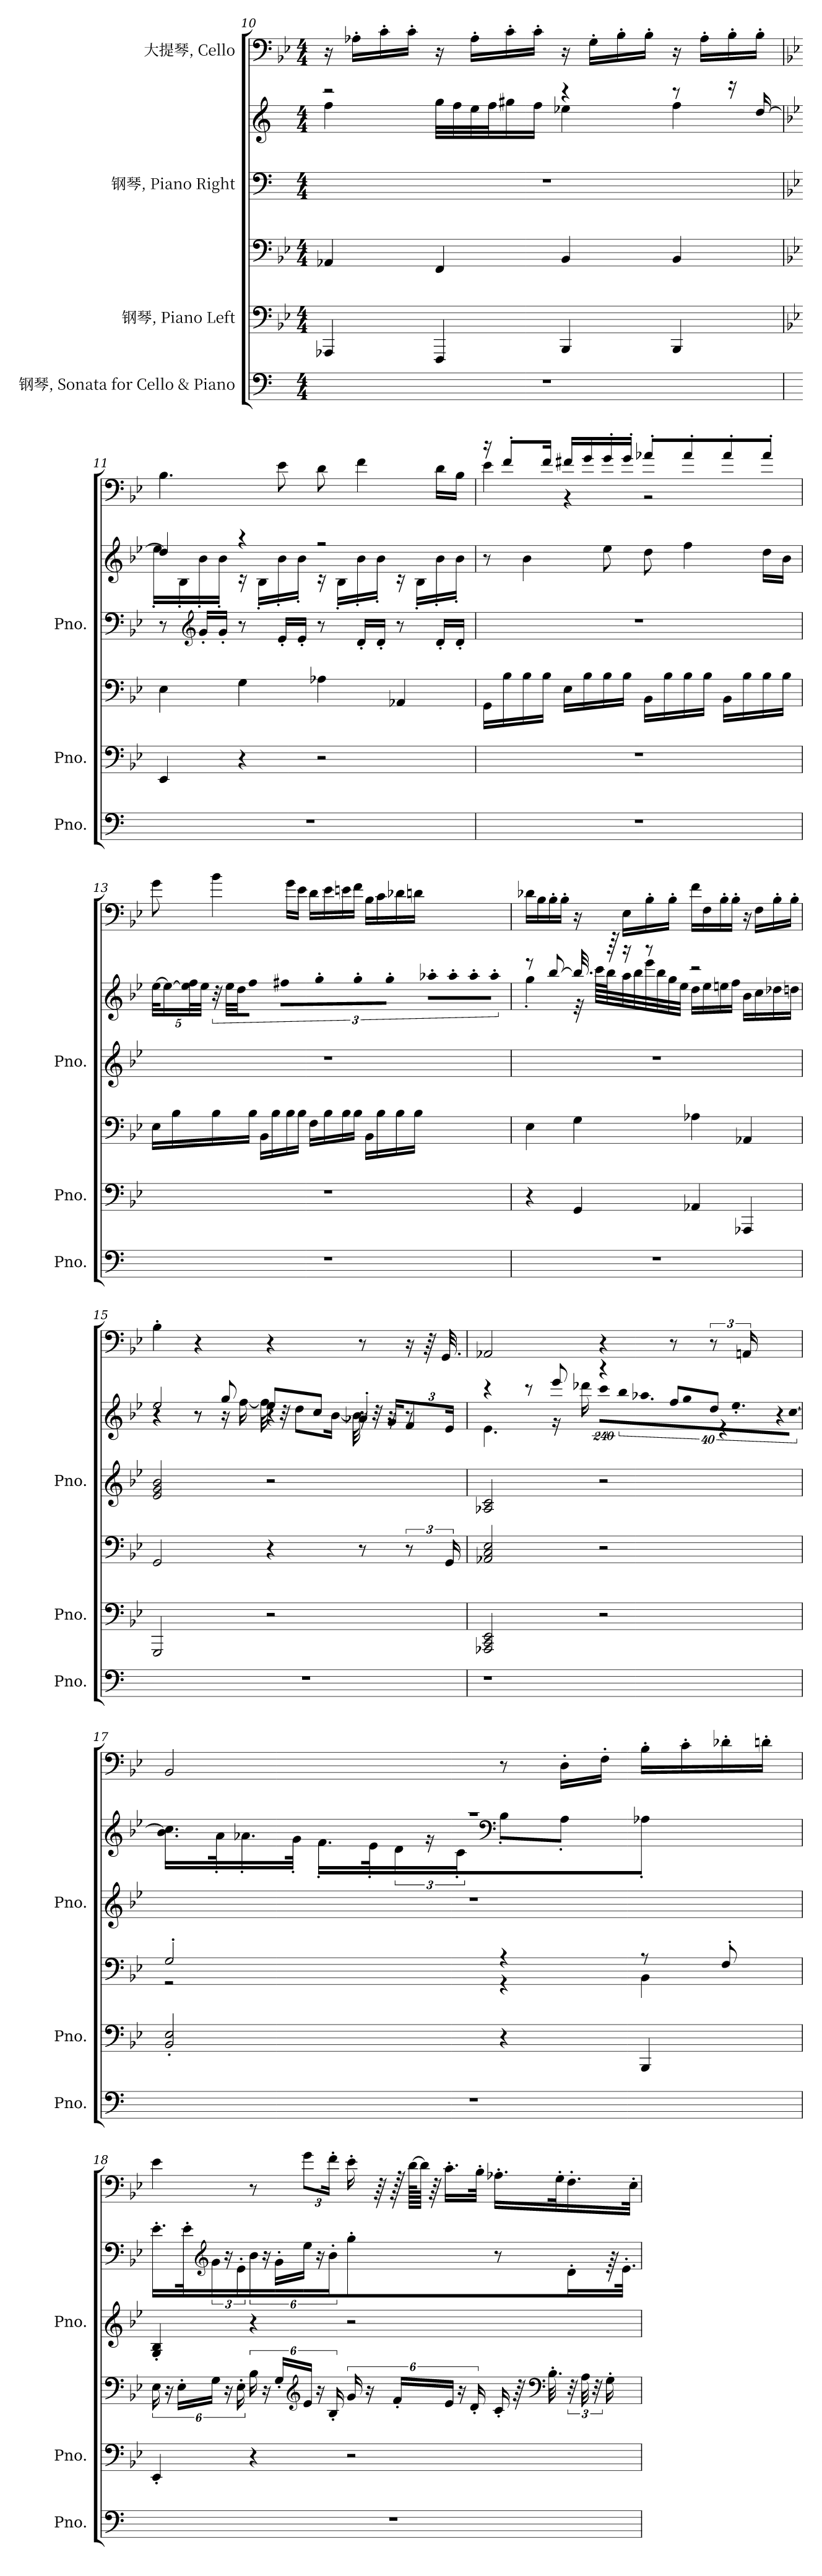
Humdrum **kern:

**kern	**kern	**kern	**kern	**kern	**kern
*part4	*part3	*part3	*part2	*part2	*part1
*staff6	*staff5	*staff4	*staff3	*staff2	*staff1
*I"钢琴, Sonata for Cello &amp; Piano	*I"钢琴, Piano Left	*	*I"钢琴, Piano Right	*	*I"大提琴, Cello
*I'Pno.	*I'Pno.	*	*I'Pno.	*	*
!!LO:PB:g=z
*clefF4	*clefF4	*clefF4	*clefF4	*clefG2	*clefF4
*k[]	*k[b-e-]	*k[b-e-]	*k[]	*k[]	*k[b-e-]
*M4/4	*M4/4	*M4/4	*M4/4	*M4/4	*M4/4
=10	=10	=10	=10	=10	=10
*	*	*	*	*^	*
1r	4AAA-X/	4AA-X/	1r	2r	4ff\	16r
.	.	.	.	.	.	16A-X'\LL
.	.	.	.	.	.	16c'\
.	.	.	.	.	.	16c'\JJ
.	4FFF/	4FF/	.	.	32gg\LLL	16r
.	.	.	.	.	32ff\	.
.	.	.	.	.	32ee\	16A-'\LL
.	.	.	.	.	32ff\J	.
.	.	.	.	.	16gg#X\	16c'\
.	.	.	.	.	16ff\JJ	16c'\JJ
.	4BBB-/	4BB-/	.	4r	4ee-X\	16r
.	.	.	.	.	.	16G'\LL
.	.	.	.	.	.	16B-'\
.	.	.	.	.	.	16B-'\JJ
.	4BBB-/	4BB-/	.	8r	4ff\	16r
.	.	.	.	.	.	16A-'\LL
.	.	.	.	16r	.	16B-'\
.	.	.	.	[16dd/	.	16B-'\JJ
=11	=11	=11	=11	=11	=11	=11
*	*	*	*k[b-e-]	*k[b-e-]	*	*
1r	4EE-/	4E-\	8r	4dd/]	16ee-'\LL	4.B-\
.	.	.	.	.	16B-'\	.
*	*	*	*clefG2	*	*	*
.	.	.	16g'/LL	.	16b-'\	.
.	.	.	16g'/JJ	.	16b-'\JJ	.
.	4r	4G\	8r	4r	16r	.
.	.	.	.	.	16B-'\LL	.
.	.	.	16e-'/LL	.	16b-'\	8e-\
.	.	.	16e-'/JJ	.	16b-'\JJ	.
.	2r	4A-X\	8r	2r	16r	8d\
.	.	.	.	.	16B-'\LL	.
.	.	.	16d'/LL	.	16b-'\	4f\
.	.	.	16d'/JJ	.	16b-'\JJ	.
.	.	4AA-X/	8r	.	16r	.
.	.	.	.	.	16B-'\LL	.
.	.	.	16d'/LL	.	16b-'\	16d\LL
.	.	.	16d'/JJ	.	16b-'\JJ	16B-\JJ
*	*	*	*	*v	*v	*
!!LO:LB:g=z
=12	=12	=12	=12	=12	=12
*	*	*	*	*	*^
1r	1r	16GG\LL	1r	8r	16r	4e-\
.	.	16B-\	.	.	8f'/L	.
.	.	16B-\	.	4b-\	.	.
.	.	16B-\JJ	.	.	16f/Jk	.
.	.	16E-\LL	.	.	16f#X/LL	4r
.	.	16B-\	.	.	16g/	.
.	.	16B-\	.	8ee-\	16g'/	.
.	.	16B-\JJ	.	.	16g'/JJ	.
.	.	16BB-\LL	.	8dd\	8a-X'/L	2r
.	.	16B-\	.	.	.	.
.	.	16B-\	.	4ff\	8a-'/	.
.	.	16B-\JJ	.	.	.	.
.	.	16BB-\LL	.	.	8a-'/	.
.	.	16B-\	.	.	.	.
.	.	16B-\	.	16dd\LL	8a-'/J	.
.	.	16B-\JJ	.	16b-\JJ	.	.
*	*	*	*	*	*v	*v
!!LO:PB:g=z
=13	=13	=13	=13	=13	=13
*	*	*	*	*Xbrackettup	*
1r	1r	16E-\LL	1r	[40ee-\KLL	8g\
.	.	.	.	20ee-\_	.
.	.	16B-\	.	.	.
.	.	.	.	40ee-\] 40ff\L	.
.	.	.	.	40ee-\JJJ	.
*	*	*	*	*brackettup	*
.	.	16B-\	.	48r	4b-\
.	.	.	.	48ee-\LLL	.
.	.	.	.	48dd\J	.
.	.	16B-\JJ	.	16ff\JJ	.
.	.	16BB-\LL	.	16ff#X\LL	.
.	.	16B-\	.	16gg'\	.
.	.	16B-\	.	16gg'\	16g\LL
.	.	16B-\JJ	.	16gg'\JJ	16e-\JJ
.	.	16F\LL	.	8aa-X'\L	16d\LL
.	.	16B-\	.	.	16e-\
.	.	16B-\	.	8aa-'\	16en\
.	.	16B-\JJ	.	.	16f\JJ
.	.	16BB-\LL	.	8aa-'\	16B-\LL
.	.	16B-\	.	.	16c\
.	.	16B-\	.	8aa-'\J	16d-X\
.	.	16B-\JJ	.	.	16dn\JJ
!!LO:LB:g=z
=14	=14	=14	=14	=14	=14
*	*	*	*	*^	*
1r	4r	4E-\	1r	8r	4gg'\	16d-X\LL
.	.	.	.	.	.	16B-\
.	.	.	.	[8bb-/	.	16B-'\
.	.	.	.	.	.	16B-'\JJ
.	4GG/	4G\	.	32.bb-/]	32r	16r
.	.	.	.	.	64ccc\LLLL	.
.	.	.	.	64r	64bb-\J	.
.	.	.	.	16r	32aa\	16E-\LL
.	.	.	.	.	32bb-\	.
.	.	.	.	8r	32eee-\	16B-'\
.	.	.	.	.	32bb-\	.
.	.	.	.	.	32gg\	16B-'\JJ
.	.	.	.	.	32ee-\JJJ	.
.	4AA-X/	4A-X\	.	2r	16dd\LL	16f\LL
.	.	.	.	.	16ee-\	16F\
.	.	.	.	.	16een\	16B-'\
.	.	.	.	.	16ff\JJ	16B-'\JJ
.	4AAA-X/	4AA-X/	.	.	16b-\LL	16r
.	.	.	.	.	16cc\	16F\LL
.	.	.	.	.	16dd-X\	16B-'\
.	.	.	.	.	16ddn\JJ	16B-'\JJ
!!LO:PB:g=z
=15	=15	=15	=15	=15	=15	=15
*	*	*	*	*	*^	*
1r	2GGG/	2GG/	2e-/ 2g/ 2b-/	4r	4r	2ee-/	4B-'\
.	.	.	.	8r	8r	.	4r
.	.	.	.	8gg/	16r	.	.
.	.	.	.	.	[16ff\	.	.
.	2r	4r	2r	8ee-/L	32ff\]	4r	4r
.	.	.	.	.	32r	.	.
.	.	.	.	.	8dd\L	.	.
.	.	.	.	8cc/J	.	.	.
.	.	.	.	.	[16b-\Jk	.	.
.	.	8r	.	4a-X'/	32b-\]	16r	8r
.	.	.	.	.	32r	.	.
.	.	.	.	.	16r	16g/KL	.
*	*	*	*	*	*	*Xbrackettup	*
.	.	12r	.	.	8r	12f/	16r
.	.	.	.	.	.	.	64r
.	.	.	.	.	.	.	32.GG/
.	.	24GG/	.	.	.	24e-/Jk	.
*	*	*	*	*	*v	*v	*
=16	=16	=16	=16	=16	=16	=16
1r	2AAA-X/ 2CC/ 2EE-/	2AA-X/ 2C/ 2E-/	2A-X/ 2c/	4r	4.e-\	2AA-X/
.	.	.	.	8r	.	.
.	.	.	.	8eee-/	16r	.
.	.	.	.	.	16ddd-X\	.
*	*	*	*	*	*brackettup	*
!	!	!	!	!	!LO:N:vis=16	!
.	2r	2r	2r	4r	1920%137ccc\LL	4r
!	!	!	!	!	!LO:N:vis=32	!
.	.	.	.	.	640%23bb-\K	.
!	!	!	!	!	!LO:N:vis=16.	!
.	.	.	.	.	960%103aa-X\	.
!	!	!	!	!	!LO:N:vis=16	!
.	.	.	.	.	1920%137gg\JJ	.
.	.	.	.	8ff/L	.	8r
!	!	!	!	!	!LO:N:vis=32	!
.	.	.	.	.	640%23r	.
!	!	!	!	!	!LO:N:vis=16.	!
.	.	.	.	.	960%103ee-'\	.
.	.	.	.	8dd/J	.	12r
!	!	!	!	!	!LO:N:vis=32	!
.	.	.	.	.	640%23r	.
.	.	.	.	.	.	24AAn/
!	!	!	!	!	!LO:N:vis=32	!
.	.	.	.	.	[640%23cc\	.
960ryy	960ryy	960ryy	960ryy	960ryy	.	960ryy
!!LO:LB:g=z
=17	=17	=17	=17	=17	=17	=17
*	*	*^	*	*	*	*
1r	2BB-/' 2E-/'	2G'/	2r	1r	1r	16.b-\ 16.cc\]LL	2BB-/
.	.	.	.	.	.	32a'\K	.
.	.	.	.	.	.	16.a-X'\	.
.	.	.	.	.	.	32g'\JJk	.
.	.	.	.	.	.	16.f'\LL	.
.	.	.	.	.	.	32e-'\K	.
.	.	.	.	.	.	24d\JJ	.
.	.	.	.	.	.	24r	.
.	.	.	.	.	.	24c'\	.
*	*	*	*	*	*clefF4	*	*
.	4r	4r	4r	.	.	8B-'\L	8r
.	.	.	.	.	.	8A'\J	16D'\LL
.	.	.	.	.	.	.	16F'\JJ
.	4BBB-/	8r	4BB-\	.	.	4A-X'\	16B-'\LL
.	.	.	.	.	.	.	16c'\
.	.	8F'/	.	.	.	.	16d-X'\
.	.	.	.	.	.	.	16dn'\JJ
*	*	*v	*v	*	*v	*v	*
!!LO:PB:g=z
=18	=18	=18	=18	=18	=18
1r	4EE-'/	24E-\	4G/' 4B-/'	16.e-'\LL	4e-\
.	.	24r	.	.	.
.	.	24E-'\LL	.	.	.
.	.	.	.	32e-'\K	.
*	*	*	*	*clefG2	*
.	.	24G\JJ	.	24g\JJ	.
.	.	24r	.	24r	.
.	.	24E-'\	.	24e-'/	.
.	4r	24B-\	4r	24b-\	8r
.	.	24r	.	24r	.
.	.	24G'/LL	.	24g'\LL	.
*	*	*clefG2	*	*	*
*	*	*	*	*	*Xbrackettup
.	.	24e-/JJ	.	24ee-\JJ	12g\L
.	.	24r	.	24r	.
.	.	24B-'/	.	24b-'\	24f'\Jk
.	2r	24g/	2r	4gg'\	16e-'\
.	.	24r	.	.	.
.	.	.	.	.	64r
.	.	.	.	.	128r
.	.	24f'/LL	.	.	.
.	.	.	.	.	[128d\KLLLL
.	.	.	.	.	64d\JJJJ]
.	.	.	.	.	64r
.	.	24e-/JJ	.	.	16.c'\LL
.	.	24r	.	.	.
.	.	24d'/	.	.	.
.	.	.	.	.	32B-'\JJk
.	.	16c'/	.	8r	16.A-X'\LL
.	.	64r	.	.	.
*	*	*clefF4	*	*	*
.	.	32.B-'\	.	.	.
.	.	.	.	.	32G'\K
.	.	48r	.	16d'/	16.F'\
.	.	48A\	.	.	.
.	.	48r	.	.	.
.	.	16G'\	.	64r	.
.	.	.	.	32.e-'/	.
.	.	.	.	.	32E-'\JJk
=	=	=	=	=	=
*-	*-	*-	*-	*-	*-
